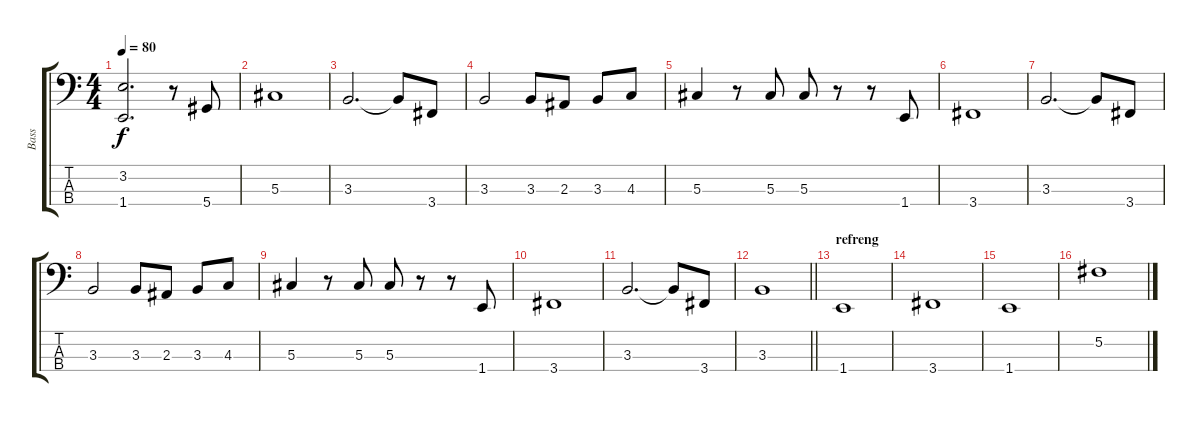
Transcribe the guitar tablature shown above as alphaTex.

\track ("Bass" "Bass") {instrument electricbassfinger}
\staff {score tabs}
\tuning (Gb2 Db2 Ab1 Eb1) {hide}
\ts (4 4)
\tempo 80
\clef f4
\ks c
(3.2 1.4).2{d dy f} r.8 5.4.8 |
5.3.1 |
3.3.2{d} 3.3{t}.8 3.4.8 |
3.3.2 3.3.8 2.3.8 3.3.8 4.3.8 |
5.3.4 r.8 5.3.8 5.3.8 r.8 r.8 1.4.8 |
3.4.1 |
3.3.2{d} 3.3{t}.8 3.4.8 |
3.3.2 3.3.8 2.3.8 3.3.8 4.3.8 |
5.3.4 r.8 5.3.8 5.3.8 r.8 r.8 1.4.8 |
3.4.1 |
3.3.2{d} 3.3{t}.8 3.4.8 |
\barLineRight lightlight
3.3.1 |
\section ("" "refreng")
1.4.1 |
3.4.1 |
1.4.1 |
5.2.1
